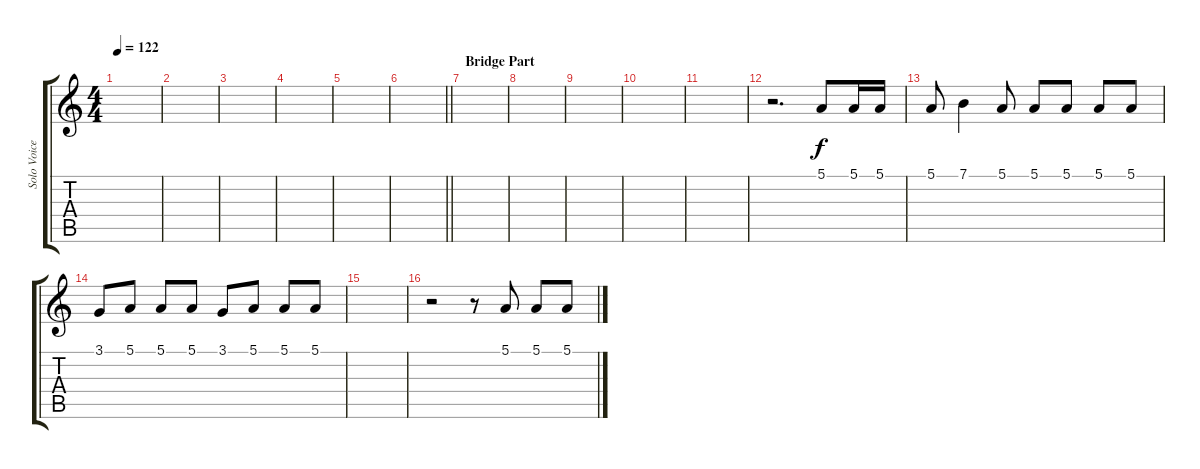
\track ("Solo Voice" "Solo Voice") {instrument voiceoohs}
\staff {score tabs}
\tuning (E4 B3 G3 D3 A2 E2) {hide}
\ts (4 4)
\tempo 122
\clef g2
\ks c
|
|
|
|
|
\barLineRight lightlight
|
\section ("" "Bridge Part")
|
|
|
|
|
r.2{d} 5.1.8 5.1.16 5.1.16 |
5.1.8 7.1.4 5.1.8 5.1.8 5.1.8 5.1.8 5.1.8 |
3.1.8 5.1.8 5.1.8 5.1.8 3.1.8 5.1.8 5.1.8 5.1.8 |
|
r.2 r.8 5.1.8 5.1.8 5.1.8
